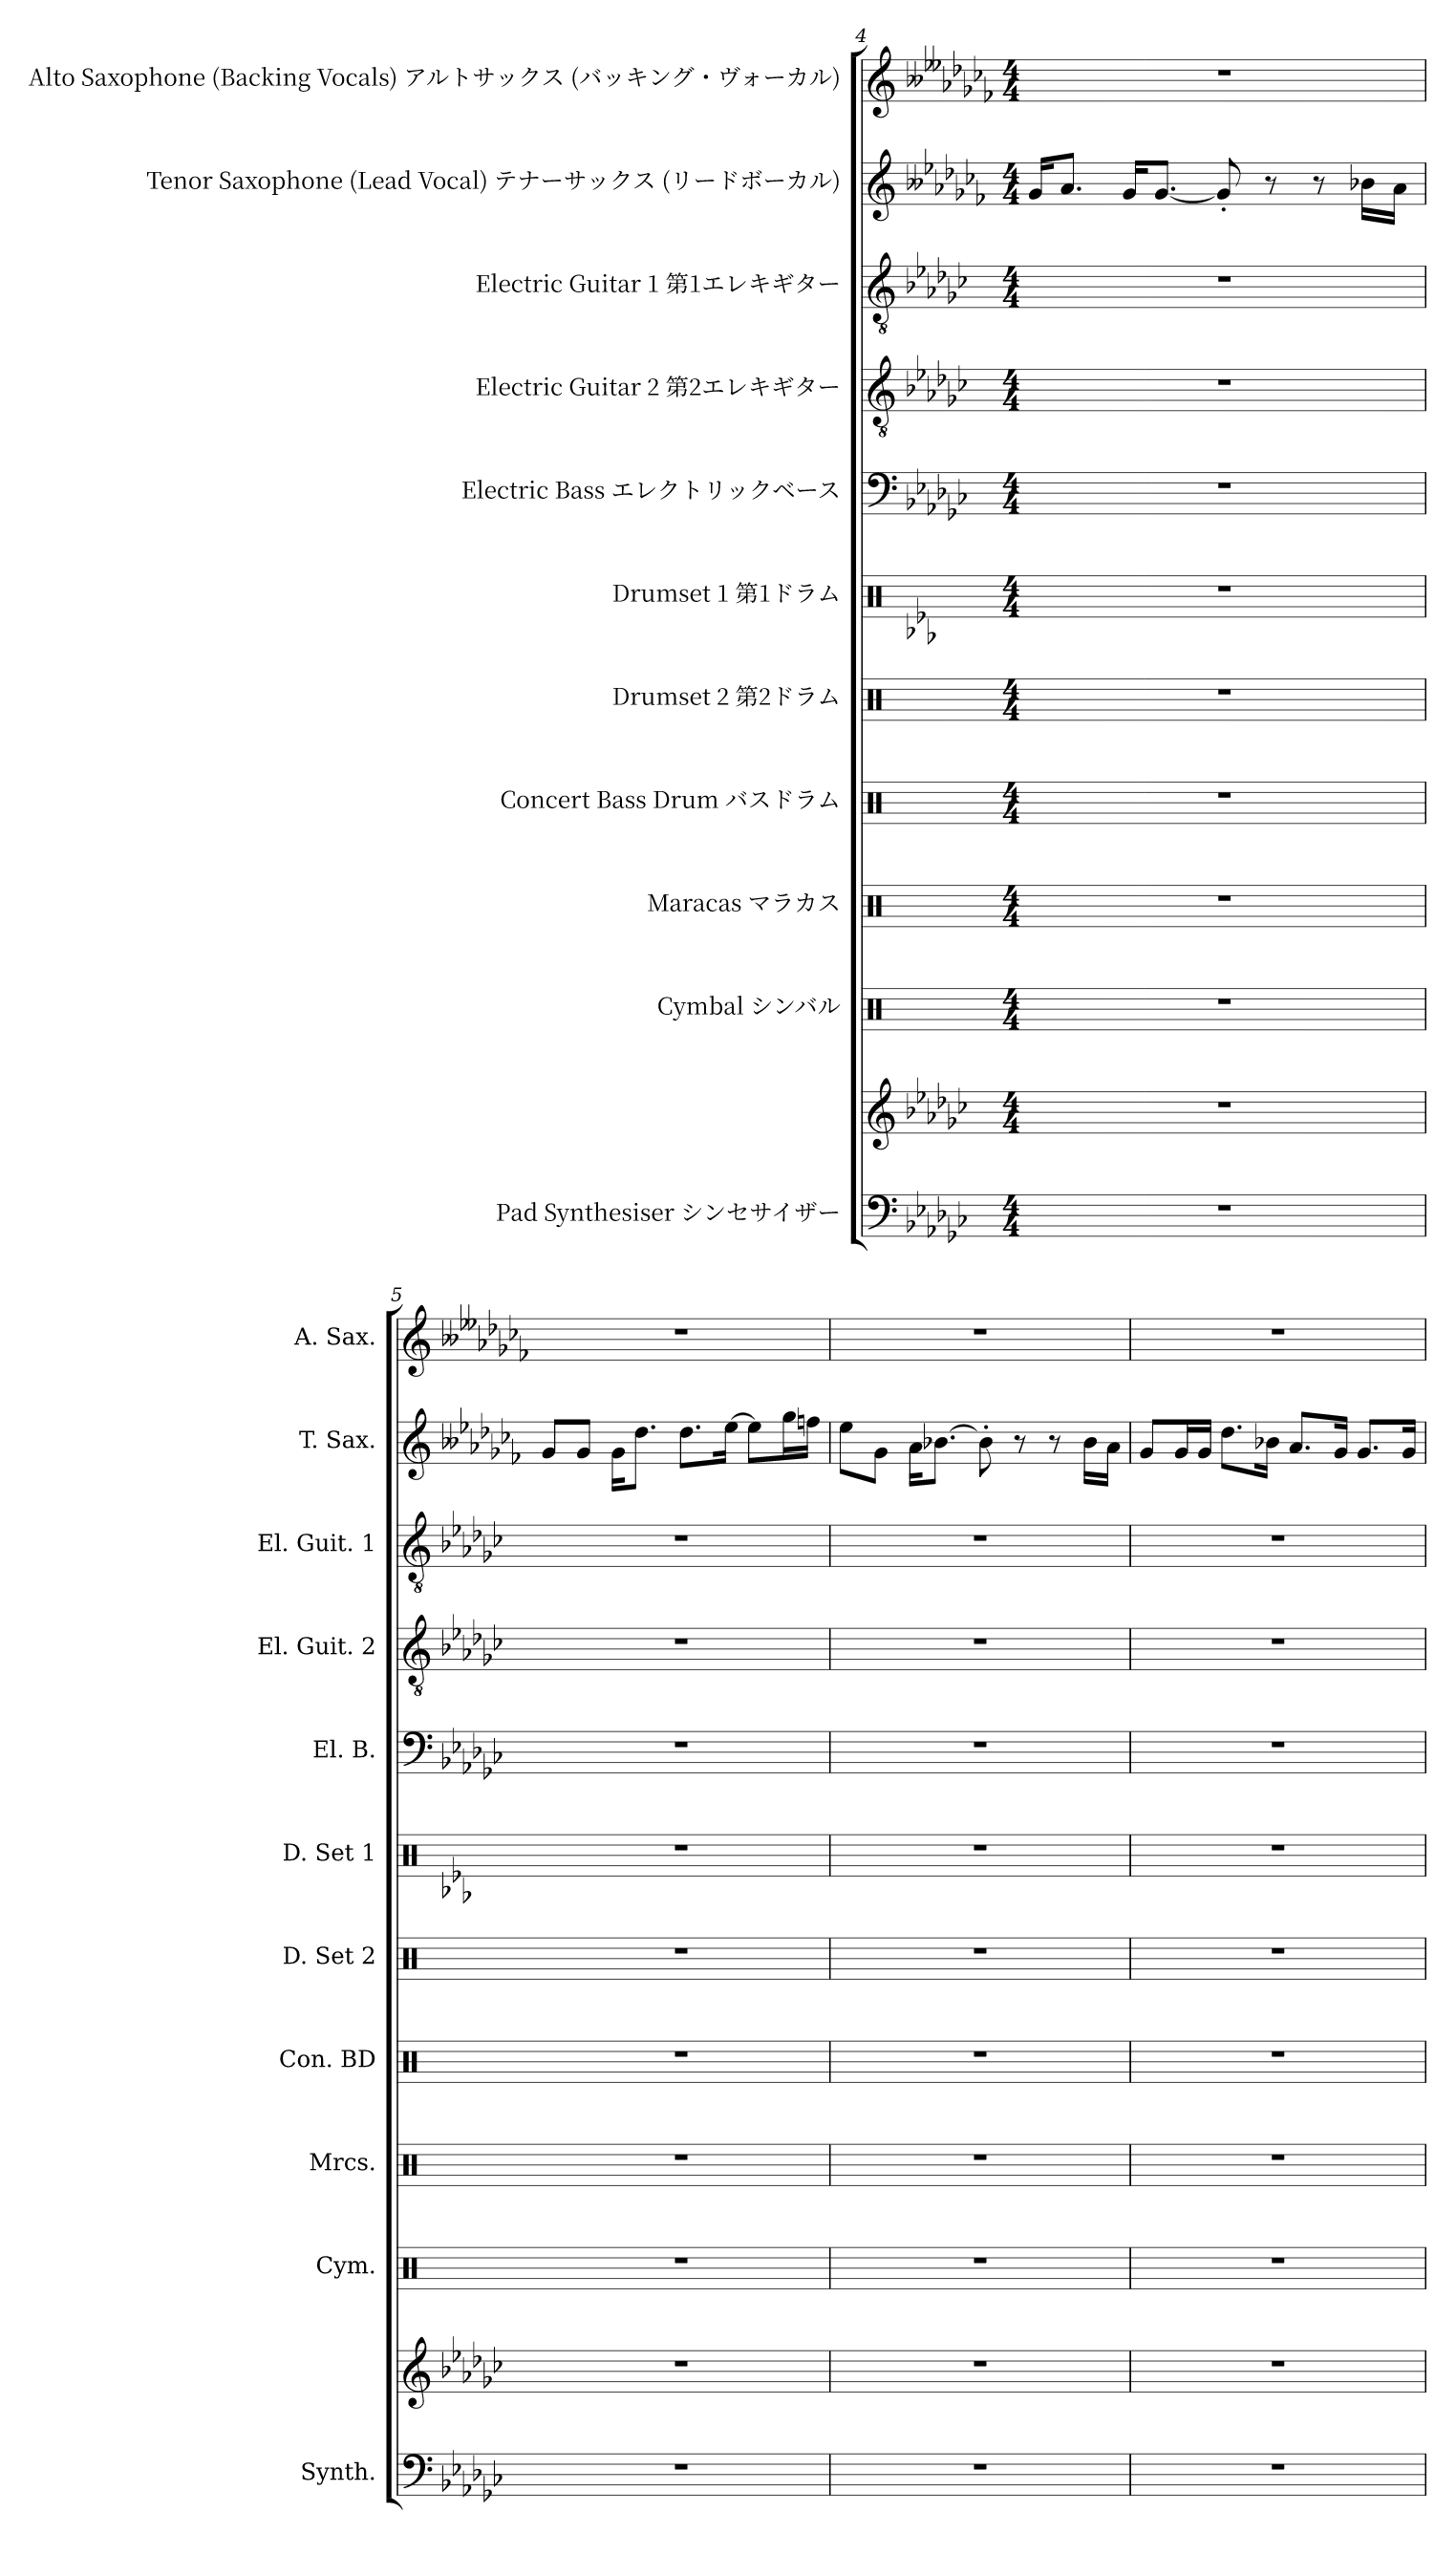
**kern	**kern	**kern	**kern	**kern	**kern	**kern	**kern	**kern	**kern	**kern	**kern
*part11	*part11	*part10	*part9	*part8	*part7	*part6	*part5	*part4	*part3	*part2	*part1
*staff12	*staff11	*staff10	*staff9	*staff8	*staff7	*staff6	*staff5	*staff4	*staff3	*staff2	*staff1
*I"Pad Synthesiser シンセサイザー	*	*I"Cymbal シンバル	*I"Maracas マラカス	*I"Concert Bass Drum バスドラム	*I"Drumset 2 第2ドラム	*I"Drumset 1 第1ドラム	*I"Electric Bass エレクトリックベース	*I"Electric Guitar 2 第2エレキギター	*I"Electric Guitar 1 第1エレキギター	*I"Tenor Saxophone (Lead Vocal) テナーサックス (リードボーカル)	*I"Alto Saxophone (Backing Vocals) アルトサックス  (バッキング・ヴォーカル)
*I'Synth.	*	*I'Cym.	*I'Mrcs.	*I'Con. BD	*I'D. Set 2	*I'D. Set 1	*I'El. B.	*I'El. Guit. 2	*I'El. Guit. 1	*I'T. Sax.	*I'A. Sax.
*clefF4	*clefG2	*clefX	*clefX	*clefX	*clefX	*clefX	*clefF4	*clefGv2	*clefGv2	*clefG2	*clefG2
*	*	*	*	*	*	*	*ITrd7c12	*	*	*ITrd8c14	*ITrd5c9
*k[b-e-a-d-g-c-]	*k[b-e-a-d-g-c-]	*k[]	*k[]	*k[]	*k[]	*k[b-e-a-]	*k[b-e-a-d-g-c-]	*k[b-e-a-d-g-c-]	*k[b-e-a-d-g-c-]	*k[b--e-a-d-g-c-f-]	*k[b--e--a-d-g-c-f-]
*M4/4	*M4/4	*M4/4	*M4/4	*M4/4	*M4/4	*M4/4	*M4/4	*M4/4	*M4/4	*M4/4	*M4/4
=4	=4	=4	=4	=4	=4	=4	=4	=4	=4	=4	=4
1r	1r	1r	1r	1r	1r	1r	1r	1r	1r	16G-/KL	1r
.	.	.	.	.	.	.	.	.	.	8.A-/J	.
.	.	.	.	.	.	.	.	.	.	16G-/KL	.
.	.	.	.	.	.	.	.	.	.	[8.G-/J	.
.	.	.	.	.	.	.	.	.	.	8G-'/]	.
.	.	.	.	.	.	.	.	.	.	8r	.
.	.	.	.	.	.	.	.	.	.	8r	.
.	.	.	.	.	.	.	.	.	.	16B-X\LL	.
.	.	.	.	.	.	.	.	.	.	16A-\JJ	.
=5	=5	=5	=5	=5	=5	=5	=5	=5	=5	=5	=5
1r	1r	1r	1r	1r	1r	1r	1r	1r	1r	8G-/L	1r
.	.	.	.	.	.	.	.	.	.	8G-/J	.
.	.	.	.	.	.	.	.	.	.	16G-\KL	.
.	.	.	.	.	.	.	.	.	.	8.d-\J	.
.	.	.	.	.	.	.	.	.	.	8.d-\L	.
.	.	.	.	.	.	.	.	.	.	[16e-\Jk	.
.	.	.	.	.	.	.	.	.	.	8e-\L]	.
.	.	.	.	.	.	.	.	.	.	16g-\L	.
.	.	.	.	.	.	.	.	.	.	16fn\JJ	.
=6	=6	=6	=6	=6	=6	=6	=6	=6	=6	=6	=6
1r	1r	1r	1r	1r	1r	1r	1r	1r	1r	8e-\L	1r
.	.	.	.	.	.	.	.	.	.	8G-\J	.
.	.	.	.	.	.	.	.	.	.	16A-\KL	.
.	.	.	.	.	.	.	.	.	.	[8.B-X\J	.
.	.	.	.	.	.	.	.	.	.	8B-'\]	.
.	.	.	.	.	.	.	.	.	.	8r	.
.	.	.	.	.	.	.	.	.	.	8r	.
.	.	.	.	.	.	.	.	.	.	16B-\LL	.
.	.	.	.	.	.	.	.	.	.	16A-\JJ	.
!!LO:PB:g=z
=7	=7	=7	=7	=7	=7	=7	=7	=7	=7	=7	=7
1r	1r	1r	1r	1r	1r	1r	1r	1r	1r	8G-/L	1r
.	.	.	.	.	.	.	.	.	.	16G-/L	.
.	.	.	.	.	.	.	.	.	.	16G-/JJ	.
.	.	.	.	.	.	.	.	.	.	8.d-\L	.
.	.	.	.	.	.	.	.	.	.	16B-X\Jk	.
.	.	.	.	.	.	.	.	.	.	8.A-/L	.
.	.	.	.	.	.	.	.	.	.	16G-/Jk	.
.	.	.	.	.	.	.	.	.	.	8.G-/L	.
.	.	.	.	.	.	.	.	.	.	16G-/Jk	.
=	=	=	=	=	=	=	=	=	=	=	=
*-	*-	*-	*-	*-	*-	*-	*-	*-	*-	*-	*-
